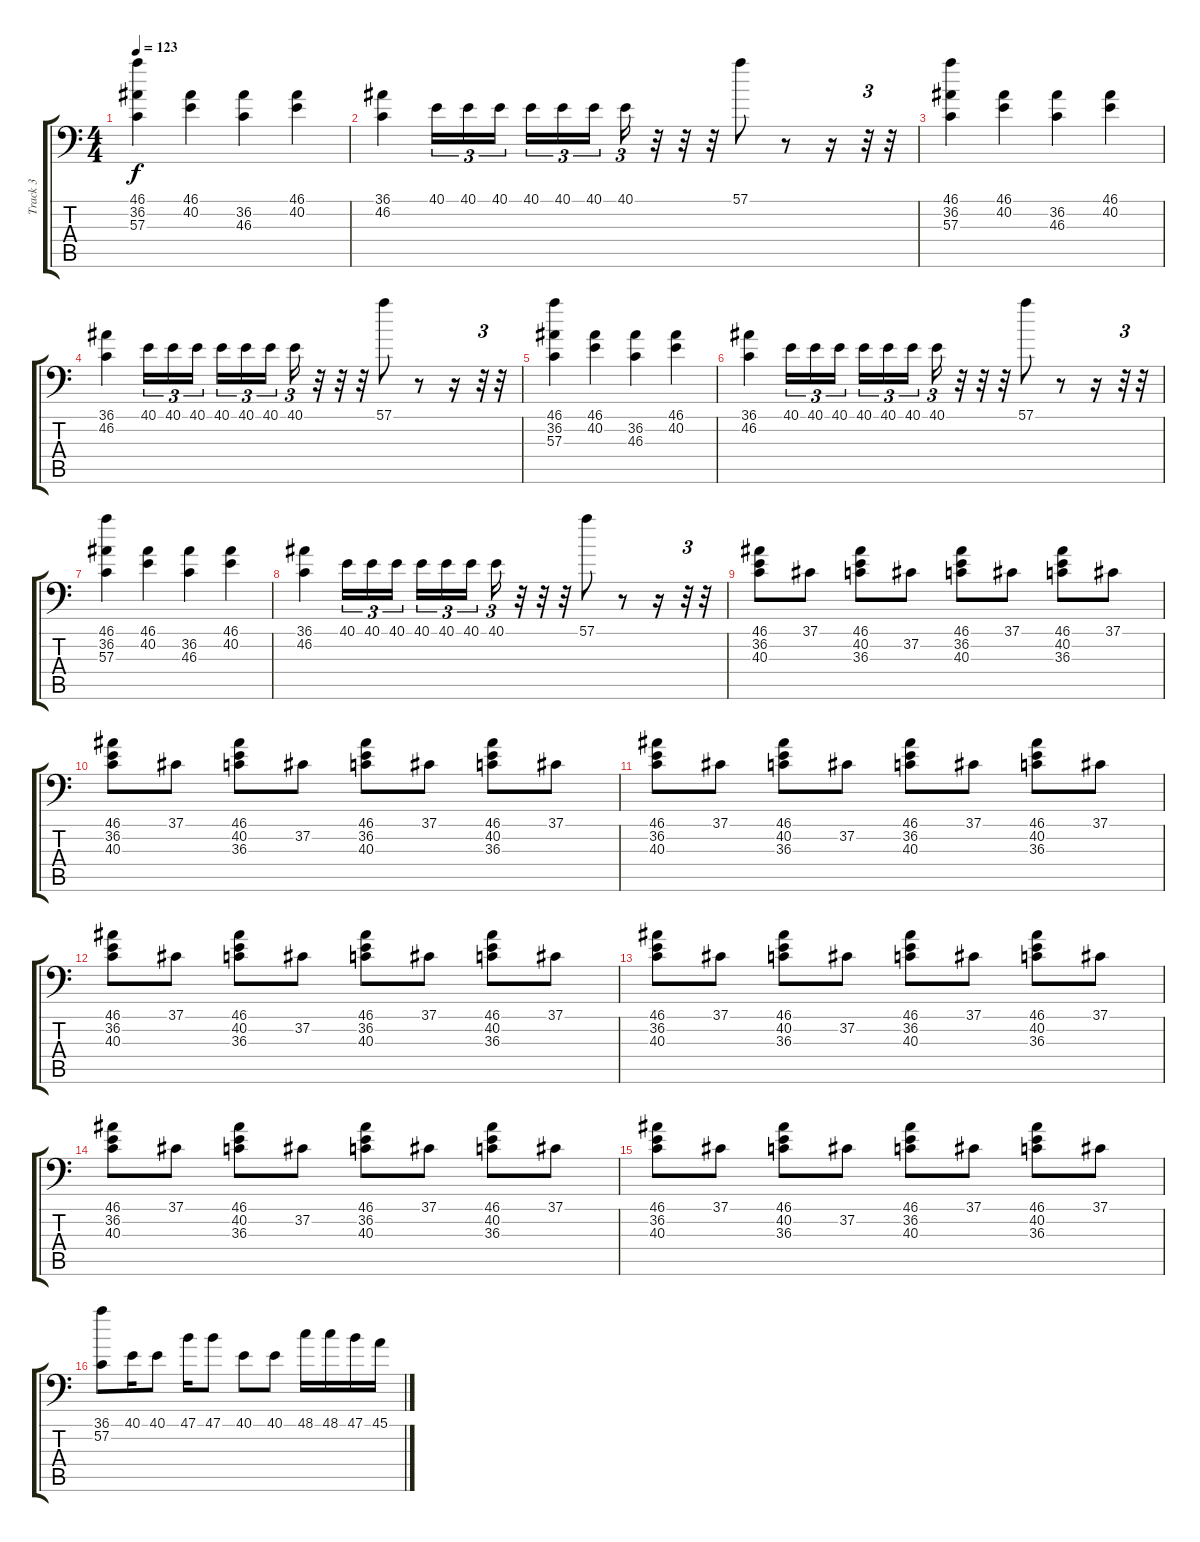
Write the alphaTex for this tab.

\track ("Track 3" "Track 3") {instrument acousticgrandpiano}
\staff {score tabs}
\tuning (C-1 C-1 C-1 C-1 C-1 C-1) {hide}
\ts (4 4)
\tempo 123
\clef f4
\ks c
(46.1 36.2 57.3).4{dy f} (46.1 40.2).4 (36.2 46.3).4 (46.1 40.2).4 |
(36.1 46.2).4 40.1.16{tu (3 2)} 40.1.16{tu (3 2)} 40.1.16{tu (3 2)} 40.1.16{tu (3 2)} 40.1.16{tu (3 2)} 40.1.16{tu (3 2)} 40.1.16{tu (3 2)} r.32 r.32 r.32 57.1.8 r.8 r.16 r.32{tu (3 2)} r.32 |
(46.1 36.2 57.3).4 (46.1 40.2).4 (36.2 46.3).4 (46.1 40.2).4 |
(36.1 46.2).4 40.1.16{tu (3 2)} 40.1.16{tu (3 2)} 40.1.16{tu (3 2)} 40.1.16{tu (3 2)} 40.1.16{tu (3 2)} 40.1.16{tu (3 2)} 40.1.16{tu (3 2)} r.32 r.32 r.32 57.1.8 r.8 r.16 r.32{tu (3 2)} r.32 |
(46.1 36.2 57.3).4 (46.1 40.2).4 (36.2 46.3).4 (46.1 40.2).4 |
(36.1 46.2).4 40.1.16{tu (3 2)} 40.1.16{tu (3 2)} 40.1.16{tu (3 2)} 40.1.16{tu (3 2)} 40.1.16{tu (3 2)} 40.1.16{tu (3 2)} 40.1.16{tu (3 2)} r.32 r.32 r.32 57.1.8 r.8 r.16 r.32{tu (3 2)} r.32 |
(46.1 36.2 57.3).4 (46.1 40.2).4 (36.2 46.3).4 (46.1 40.2).4 |
(36.1 46.2).4 40.1.16{tu (3 2)} 40.1.16{tu (3 2)} 40.1.16{tu (3 2)} 40.1.16{tu (3 2)} 40.1.16{tu (3 2)} 40.1.16{tu (3 2)} 40.1.16{tu (3 2)} r.32 r.32 r.32 57.1.8 r.8 r.16 r.32{tu (3 2)} r.32 |
(46.1 36.2 40.3).8 37.1.8 (46.1 40.2 36.3).8 37.2.8 (46.1 36.2 40.3).8 37.1.8 (46.1 40.2 36.3).8 37.1.8 |
(46.1 36.2 40.3).8 37.1.8 (46.1 40.2 36.3).8 37.2.8 (46.1 36.2 40.3).8 37.1.8 (46.1 40.2 36.3).8 37.1.8 |
(46.1 36.2 40.3).8 37.1.8 (46.1 40.2 36.3).8 37.2.8 (46.1 36.2 40.3).8 37.1.8 (46.1 40.2 36.3).8 37.1.8 |
(46.1 36.2 40.3).8 37.1.8 (46.1 40.2 36.3).8 37.2.8 (46.1 36.2 40.3).8 37.1.8 (46.1 40.2 36.3).8 37.1.8 |
(46.1 36.2 40.3).8 37.1.8 (46.1 40.2 36.3).8 37.2.8 (46.1 36.2 40.3).8 37.1.8 (46.1 40.2 36.3).8 37.1.8 |
(46.1 36.2 40.3).8 37.1.8 (46.1 40.2 36.3).8 37.2.8 (46.1 36.2 40.3).8 37.1.8 (46.1 40.2 36.3).8 37.1.8 |
(46.1 36.2 40.3).8 37.1.8 (46.1 40.2 36.3).8 37.2.8 (46.1 36.2 40.3).8 37.1.8 (46.1 40.2 36.3).8 37.1.8 |
(36.1 57.2).8 40.1.16 40.1.8 47.1.16 47.1.8 40.1.8 40.1.8 48.1.16 48.1.16 47.1.16 45.1.16
